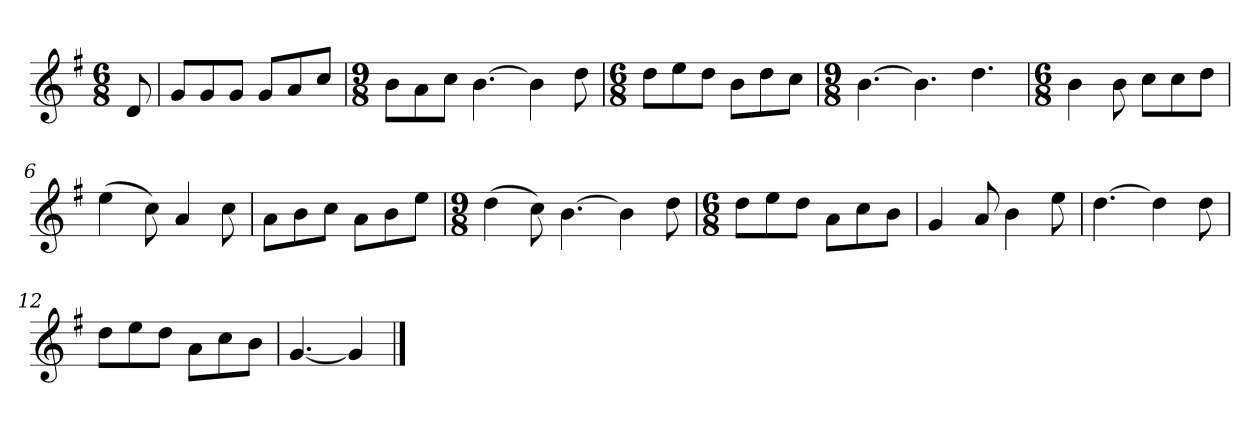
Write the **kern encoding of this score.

**kern
*part1
*staff1
*k[f#]
*M6/8
*MM120
=
8d
=1
8gL
8g
8gJ
8gL
8a
8ccJ
=2
*M9/8
8bL
8a
8ccJ
[4.b
4b]
8dd
=3
*M6/8
8ddL
8ee
8ddJ
8bL
8dd
8ccJ
=4
*M9/8
[4.b
4.b]
4.dd
=5
*M6/8
4b
8b
8ccL
8cc
8ddJ
=6
(4ee
8cc)
4a
8cc
=7
8aL
8b
8ccJ
8aL
8b
8eeJ
=8
*M9/8
(4dd
8cc)
[4.b
4b]
8dd
=9
*M6/8
8ddL
8ee
8ddJ
8aL
8cc
8bJ
=10
4g
8a
4b
8ee
=11
[4.dd
4dd]
8dd
=12
8ddL
8ee
8ddJ
8aL
8cc
8bJ
=13
[4.g
4g]
==
*-
